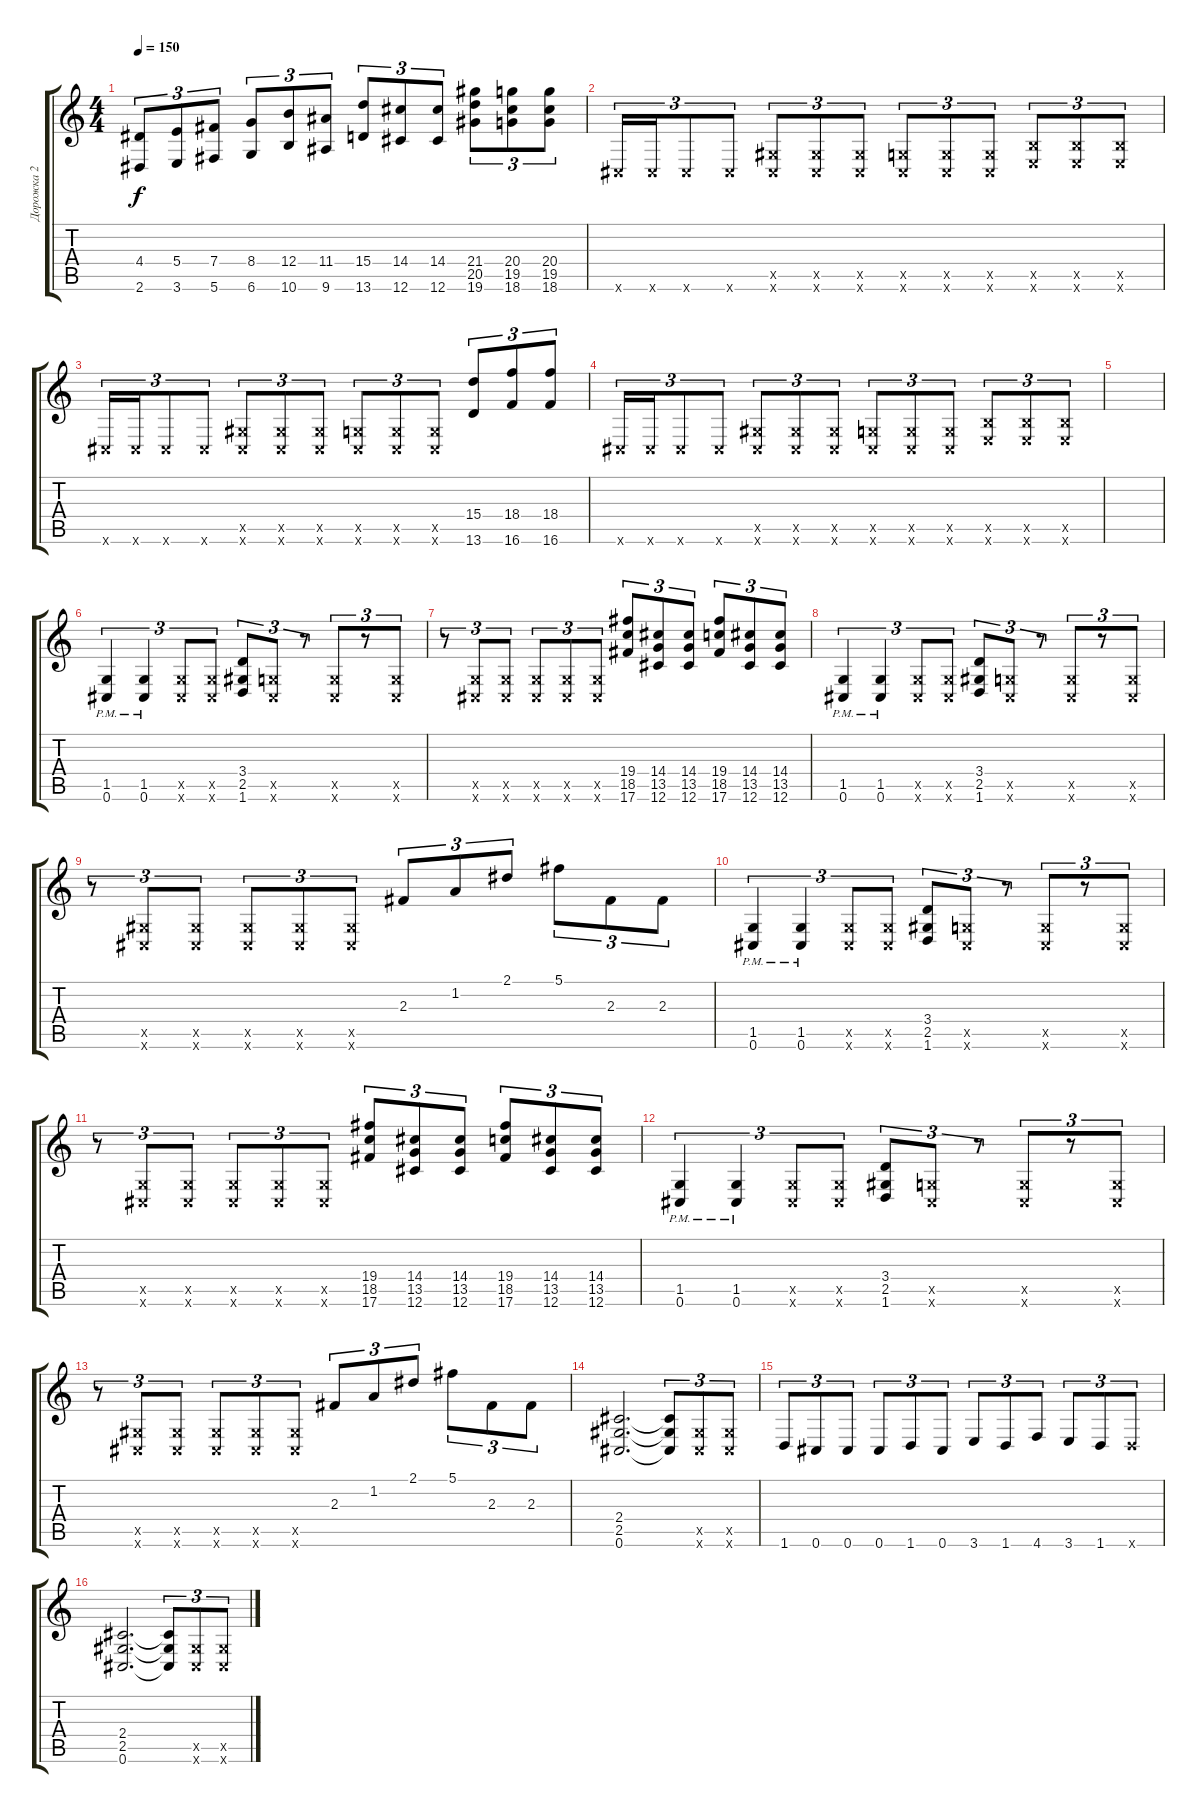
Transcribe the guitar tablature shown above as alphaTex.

\track ("Дорожка 2" "Дорожка 2") {instrument distortionguitar}
\staff {score tabs}
\tuning (Db4 Ab3 E3 B2 Gb2 Db2) {hide}
\ts (4 4)
\tempo 150
\clef g2
\ks c
(4.4 2.6).8{tu (3 2) dy f} (5.4 3.6).8{tu (3 2)} (7.4 5.6).8{tu (3 2)} (8.4 6.6).8{tu (3 2)} (12.4 10.6).8{tu (3 2)} (11.4 9.6).8{tu (3 2)} (15.4 13.6).8{tu (3 2)} (14.4 12.6).8{tu (3 2)} (14.4 12.6).8{tu (3 2)} (21.4 20.5 19.6).8{tu (3 2)} (20.4 19.5 18.6).8{tu (3 2)} (20.4 19.5 18.6).8{tu (3 2)} |
0.6{x}.16{tu (3 2)} 0.6{x}.16{tu (3 2)} 0.6{x}.8{tu (3 2)} 0.6{x}.8{tu (3 2)} (2.5{x} 0.6{x}).8{tu (3 2)} (2.5{x} 0.6{x}).8{tu (3 2)} (2.5{x} 0.6{x}).8{tu (3 2)} (1.5{x} 0.6{x}).8{tu (3 2)} (1.5{x} 0.6{x}).8{tu (3 2)} (1.5{x} 0.6{x}).8{tu (3 2)} (5.5{x} 3.6{x}).8{tu (3 2)} (5.5{x} 3.6{x}).8{tu (3 2)} (5.5{x} 3.6{x}).8{tu (3 2)} |
0.6{x}.16{tu (3 2)} 0.6{x}.16{tu (3 2)} 0.6{x}.8{tu (3 2)} 0.6{x}.8{tu (3 2)} (2.5{x} 0.6{x}).8{tu (3 2)} (2.5{x} 0.6{x}).8{tu (3 2)} (2.5{x} 0.6{x}).8{tu (3 2)} (1.5{x} 0.6{x}).8{tu (3 2)} (1.5{x} 0.6{x}).8{tu (3 2)} (1.5{x} 0.6{x}).8{tu (3 2)} (15.4 13.6).8{tu (3 2)} (18.4 16.6).8{tu (3 2)} (18.4 16.6).8{tu (3 2)} |
0.6{x}.16{tu (3 2)} 0.6{x}.16{tu (3 2)} 0.6{x}.8{tu (3 2)} 0.6{x}.8{tu (3 2)} (2.5{x} 0.6{x}).8{tu (3 2)} (2.5{x} 0.6{x}).8{tu (3 2)} (2.5{x} 0.6{x}).8{tu (3 2)} (1.5{x} 0.6{x}).8{tu (3 2)} (1.5{x} 0.6{x}).8{tu (3 2)} (1.5{x} 0.6{x}).8{tu (3 2)} (5.5{x} 3.6{x}).8{tu (3 2)} (5.5{x} 3.6{x}).8{tu (3 2)} (5.5{x} 3.6{x}).8{tu (3 2)} |
|
(1.5{pm} 0.6{pm}).4{tu (3 2)} (1.5{pm} 0.6{pm}).4{tu (3 2)} (1.5{x} 0.6{x}).8{tu (3 2)} (1.5{x} 0.6{x}).8{tu (3 2)} (3.4 2.5 1.6).8{tu (3 2)} (1.5{x} 0.6{x}).8{tu (3 2)} r.8{tu (3 2)} (1.5{x} 0.6{x}).8{tu (3 2)} r.8{tu (3 2)} (1.5{x} 0.6{x}).8{tu (3 2)} |
r.8{tu (3 2)} (1.5{x} 0.6{x}).8{tu (3 2)} (1.5{x} 0.6{x}).8{tu (3 2)} (1.5{x} 0.6{x}).8{tu (3 2)} (1.5{x} 0.6{x}).8{tu (3 2)} (1.5{x} 0.6{x}).8{tu (3 2)} (19.4 18.5 17.6).8{tu (3 2)} (14.4 13.5 12.6).8{tu (3 2)} (14.4 13.5 12.6).8{tu (3 2)} (19.4 18.5 17.6).8{tu (3 2)} (14.4 13.5 12.6).8{tu (3 2)} (14.4 13.5 12.6).8{tu (3 2)} |
(1.5{pm} 0.6{pm}).4{tu (3 2)} (1.5{pm} 0.6{pm}).4{tu (3 2)} (1.5{x} 0.6{x}).8{tu (3 2)} (1.5{x} 0.6{x}).8{tu (3 2)} (3.4 2.5 1.6).8{tu (3 2)} (1.5{x} 0.6{x}).8{tu (3 2)} r.8{tu (3 2)} (1.5{x} 0.6{x}).8{tu (3 2)} r.8{tu (3 2)} (1.5{x} 0.6{x}).8{tu (3 2)} |
r.8{tu (3 2)} (2.5{x} 0.6{x}).8{tu (3 2)} (2.5{x} 0.6{x}).8{tu (3 2)} (2.5{x} 0.6{x}).8{tu (3 2)} (2.5{x} 0.6{x}).8{tu (3 2)} (2.5{x} 0.6{x}).8{tu (3 2)} 2.3.8{tu (3 2)} 1.2.8{tu (3 2)} 2.1.8{tu (3 2)} 5.1.8{tu (3 2)} 2.3.8{tu (3 2)} 2.3.8{tu (3 2)} |
(1.5{pm} 0.6{pm}).4{tu (3 2)} (1.5{pm} 0.6{pm}).4{tu (3 2)} (1.5{x} 0.6{x}).8{tu (3 2)} (1.5{x} 0.6{x}).8{tu (3 2)} (3.4 2.5 1.6).8{tu (3 2)} (1.5{x} 0.6{x}).8{tu (3 2)} r.8{tu (3 2)} (1.5{x} 0.6{x}).8{tu (3 2)} r.8{tu (3 2)} (1.5{x} 0.6{x}).8{tu (3 2)} |
r.8{tu (3 2)} (1.5{x} 0.6{x}).8{tu (3 2)} (1.5{x} 0.6{x}).8{tu (3 2)} (1.5{x} 0.6{x}).8{tu (3 2)} (1.5{x} 0.6{x}).8{tu (3 2)} (1.5{x} 0.6{x}).8{tu (3 2)} (19.4 18.5 17.6).8{tu (3 2)} (14.4 13.5 12.6).8{tu (3 2)} (14.4 13.5 12.6).8{tu (3 2)} (19.4 18.5 17.6).8{tu (3 2)} (14.4 13.5 12.6).8{tu (3 2)} (14.4 13.5 12.6).8{tu (3 2)} |
(1.5{pm} 0.6{pm}).4{tu (3 2)} (1.5{pm} 0.6{pm}).4{tu (3 2)} (1.5{x} 0.6{x}).8{tu (3 2)} (1.5{x} 0.6{x}).8{tu (3 2)} (3.4 2.5 1.6).8{tu (3 2)} (1.5{x} 0.6{x}).8{tu (3 2)} r.8{tu (3 2)} (1.5{x} 0.6{x}).8{tu (3 2)} r.8{tu (3 2)} (1.5{x} 0.6{x}).8{tu (3 2)} |
r.8{tu (3 2)} (2.5{x} 0.6{x}).8{tu (3 2)} (2.5{x} 0.6{x}).8{tu (3 2)} (2.5{x} 0.6{x}).8{tu (3 2)} (2.5{x} 0.6{x}).8{tu (3 2)} (2.5{x} 0.6{x}).8{tu (3 2)} 2.3.8{tu (3 2)} 1.2.8{tu (3 2)} 2.1.8{tu (3 2)} 5.1.8{tu (3 2)} 2.3.8{tu (3 2)} 2.3.8{tu (3 2)} |
(2.4 2.5 0.6).2{d} (2.4{t} 2.5{t} 0.6{t}).8{tu (3 2)} (2.5{x} 0.6{x}).8{tu (3 2)} (2.5{x} 0.6{x}).8{tu (3 2)} |
1.6.8{tu (3 2)} 0.6.8{tu (3 2)} 0.6.8{tu (3 2)} 0.6.8{tu (3 2)} 1.6.8{tu (3 2)} 0.6.8{tu (3 2)} 3.6.8{tu (3 2)} 1.6.8{tu (3 2)} 4.6.8{tu (3 2)} 3.6.8{tu (3 2)} 1.6.8{tu (3 2)} 1.6{x}.8{tu (3 2)} |
(2.4 2.5 0.6).2{d} (2.4{t} 2.5{t} 0.6{t}).8{tu (3 2)} (2.5{x} 0.6{x}).8{tu (3 2)} (2.5{x} 0.6{x}).8{tu (3 2)}
